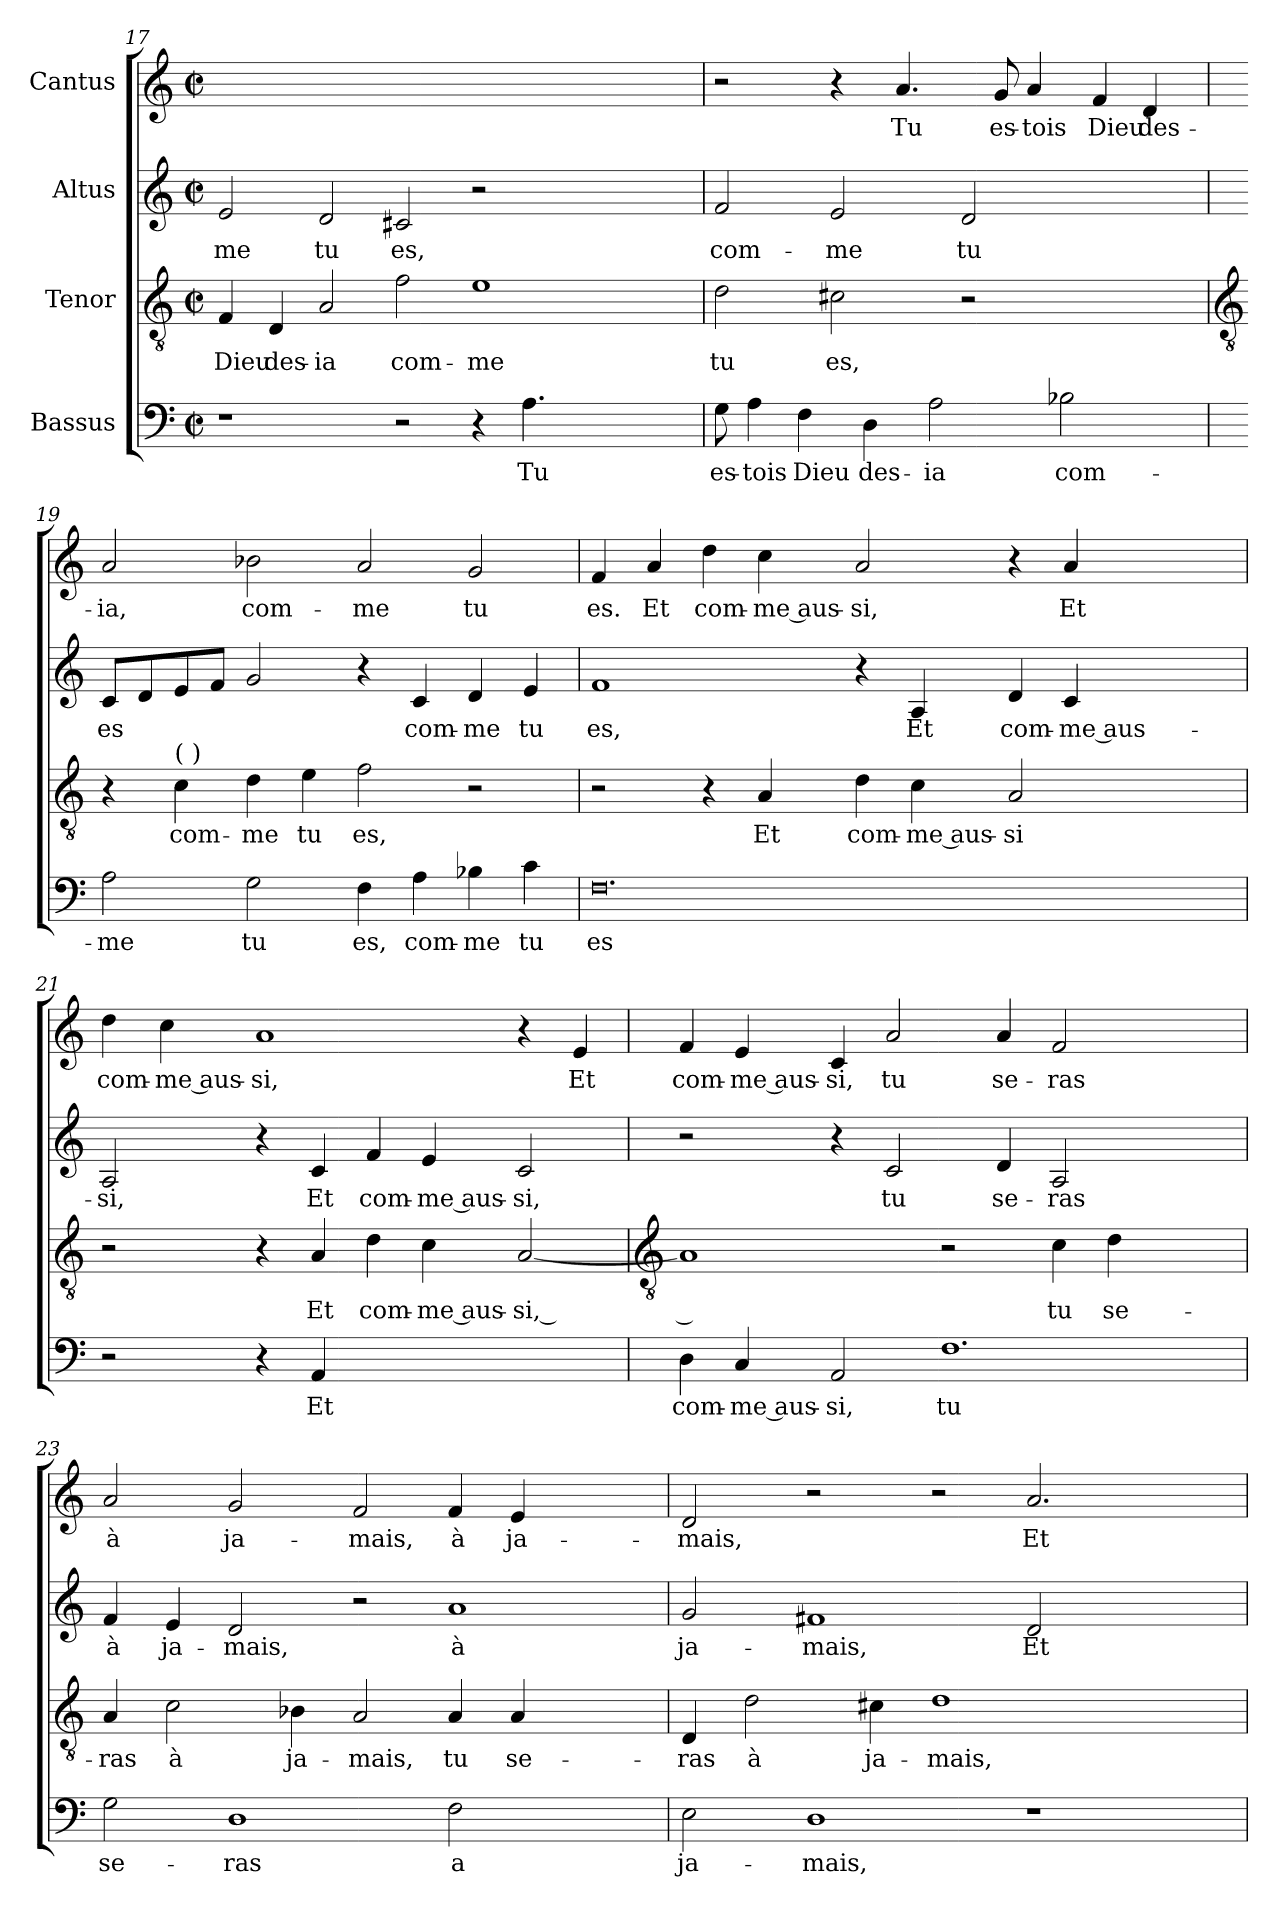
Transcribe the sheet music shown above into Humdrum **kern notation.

**kern	**text	**kern	**text	**kern	**text	**kern	**text
*part4	*part4	*part3	*part3	*part2	*part2	*part1	*part1
*staff4	*staff4	*staff3	*staff3	*staff2	*staff2	*staff1	*staff1
*I"Bassus	*	*I"Tenor	*	*I"Altus	*	*I"Cantus	*
*clefF4	*	*clefGv2	*	*clefG2	*	*clefG2	*
*k[]	*	*k[]	*	*k[]	*	*k[]	*
*C:	*	*C:	*	*C:	*	*C:	*
*M4/2	*	*M4/2	*	*M4/2	*	*M4/2	*
*met(c|)	*	*met(c|)	*	*met(c|)	*	*met(c|)	*
=17	=17	=17	=17	=17	=17	=17	=17
*^	*	*	*	*	*	*	*
!	!	!	!	!LO:LY:b	!	!LO:LY:b	!	!
1r	1ryy	.	4F	Dieu	2e	-me	1.ayy_	.
!	!	!	!	!LO:LY:b	!	!	!	!
.	.	.	4D	des-	.	.	.	.
!	!	!	!	!LO:LY:b	!	!LO:LY:b	!	!
.	.	.	2A	-ia	2d	tu	.	.
!	!	!	!	!LO:LY:b	!	!LO:LY:b	!	!
2r	2ryy	.	2f	com-	2c#X	es,	.	.
!	!	!	!	!LO:LY:b	!	!	!	!
4r	4ryy	.	1e	-me	2r	.	2ayy]	.
!	!	!LO:LY:b	!	!	!	!	!	!
4.A	8ryy	Tu	.	.	.	.	.	.
.	8ryy	.	.	.	.	.	.	.
.	4.ryy	.	.	.	2ryy	.	2ryy	.
4.ryy	.	.	.	.	.	.	.	.
.	8ryy	.	.	.	.	.	.	.
=18	=18	=18	=18	=18	=18	=18	=18	=18
!	!	!LO:LY:b	!	!LO:LY:b	!	!LO:LY:b	!	!
8G	8ryy	es-	2d	tu	2f	com-	2r	.
!	!	!LO:LY:b	!	!	!	!	!	!
4A	1...ryy	-tois	.	.	.	.	.	.
!	!	!LO:LY:b	!	!	!	!	!	!
4F	.	Dieu	.	.	.	.	.	.
!	!	!	!	!LO:LY:b	!	!LO:LY:b	!	!
.	.	.	2c#X	es,	2e	-me	4r	.
!	!	!LO:LY:b	!	!	!	!	!	!
4D	.	des-	.	.	.	.	.	.
!	!	!	!	!	!	!	!	!LO:LY:b
.	.	.	.	.	.	.	4.a	Tu
!	!	!LO:LY:b	!	!	!	!	!	!
2A	.	-ia	.	.	.	.	.	.
!	!	!	!	!	!	!LO:LY:b	!	!
.	.	.	2r	.	2d	tu	.	.
!	!	!	!	!	!	!	!	!LO:LY:b
.	.	.	.	.	.	.	8g	es-
!	!	!	!	!	!	!	!	!LO:LY:b
.	.	.	.	.	.	.	4a	-tois
!	!	!LO:LY:b	!	!	!	!	!	!
2B-X	.	com-	.	.	.	.	.	.
!	!	!	!	!	!	!	!	!LO:LY:b
.	.	.	2ryy	.	2ryy	.	4f	Dieu
!	!	!	!	!	!	!	!	!LO:LY:b
.	.	.	.	.	.	.	4d	des-
8ryy	.	.	.	.	.	.	.	.
*v	*v	*	*	*	*	*	*	*
!!LO:LB:g=z
=19	=19	=19	=19	=19	=19	=19	=19
*	*	*clefGv2	*	*	*	*	*
!	!LO:LY:b	!	!	!	!LO:LY:b	!	!LO:LY:b
2A	-me	4r	.	8cL	es	2a	-ia,
.	.	.	.	8d	.	.	.
!	!	!LO:TX:a:t=(  )	!	!	!	!	!
!	!	!	!LO:LY:b	!	!	!	!
.	.	4c	com-	8e	.	.	.
.	.	.	.	8fJ	.	.	.
!	!LO:LY:b	!	!LO:LY:b	!	!	!	!LO:LY:b
2G	tu	4d	-me	2g	.	2b-X	com-
!	!	!	!LO:LY:b	!	!	!	!
.	.	4e	tu	.	.	.	.
!	!LO:LY:b	!	!LO:LY:b	!	!	!	!LO:LY:b
4F	es,	2f	es,	4r	.	2a	-me
!	!LO:LY:b	!	!	!	!LO:LY:b	!	!
4A	com-	.	.	4c	com-	.	.
!	!LO:LY:b	!	!	!	!LO:LY:b	!	!LO:LY:b
4B-X	-me	2r	.	4d	-me	2g	tu
!	!LO:LY:b	!	!	!	!LO:LY:b	!	!
4c	tu	.	.	4e	tu	.	.
=20	=20	=20	=20	=20	=20	=20	=20
!	!LO:LY:b	!	!	!	!LO:LY:b	!	!LO:LY:b
0.F	es	2r	.	1f	es,	4f	es.
!	!	!	!	!	!	!	!LO:LY:b
.	.	.	.	.	.	4a	Et
!	!	!	!	!	!	!	!LO:LY:b
.	.	4r	.	.	.	4dd	com-
!	!	!	!LO:LY:b	!	!	!	!LO:LY:b
.	.	4A	Et	.	.	4cc	-me aus-
!	!	!	!LO:LY:b	!	!	!	!LO:LY:b
.	.	4d	com-	4r	.	2a	-si,
!	!	!	!LO:LY:b	!	!LO:LY:b	!	!
.	.	4c	-me aus-	4A	Et	.	.
!	!	!	!LO:LY:b	!	!LO:LY:b	!	!
.	.	2A	-si	4d	com-	4r	.
!	!	!	!	!	!LO:LY:b	!	!LO:LY:b
.	.	.	.	4c	-me aus-	4a	Et
.	.	1ryy	.	1ryy	.	1ryy	.
=21	=21	=21	=21	=21	=21	=21	=21
!	!	!	!	!	!LO:LY:b	!	!LO:LY:b
2r	.	2r	.	2A	-si,	4dd	com-
!	!	!	!	!	!	!	!LO:LY:b
.	.	.	.	.	.	4cc	-me aus-
!	!	!	!	!	!	!	!LO:LY:b
4r	.	4r	.	4r	.	1a	-si,
!	!LO:LY:b	!	!LO:LY:b	!	!LO:LY:b	!	!
4AA	Et	4A	Et	4c	Et	.	.
!	!	!	!LO:LY:b	!	!LO:LY:b	!	!
1ryy	.	4d	com-	4f	com-	.	.
!	!	!	!LO:LY:b	!	!LO:LY:b	!	!
.	.	4c	-me aus-	4e	-me aus-	.	.
!	!	!	!LO:LY:b	!	!LO:LY:b	!	!
.	.	[2A	-si,__	2c	-si,	4r	.
!	!	!	!	!	!	!	!LO:LY:b
.	.	.	.	.	.	4e	Et
!!LO:LB:g=z
=22	=22	=22	=22	=22	=22	=22	=22
*	*	*clefGv2	*	*	*	*	*
!	!LO:LY:b	!	!LO:LY:b	!	!	!	!LO:LY:b
4D	com-	1A]	__	2r	.	4f	com-
!	!LO:LY:b	!	!	!	!	!	!LO:LY:b
4C	-me aus-	.	.	.	.	4e	-me aus-
!	!LO:LY:b	!	!	!	!	!	!LO:LY:b
2AA	-si,	.	.	4r	.	4c	-si,
!	!	!	!	!	!LO:LY:b	!	!LO:LY:b
.	.	.	.	2c	tu	2a	tu
!	!LO:LY:b	!	!	!	!	!	!
1.F	tu	2r	.	.	.	.	.
!	!	!	!	!	!LO:LY:b	!	!LO:LY:b
.	.	.	.	4d	se-	4a	se-
!	!	!	!LO:LY:b	!	!LO:LY:b	!	!LO:LY:b
.	.	4c	tu	2A	-ras	2f	-ras
!	!	!	!LO:LY:b	!	!	!	!
.	.	4d	se-	.	.	.	.
.	.	2ryy	.	2ryy	.	2ryy	.
=23	=23	=23	=23	=23	=23	=23	=23
!	!LO:LY:b	!	!LO:LY:b	!	!LO:LY:b	!	!LO:LY:b
2G	se-	4A	-ras	4f	à	2a	à
!	!	!	!LO:LY:b	!	!LO:LY:b	!	!
.	.	2c	à	4e	ja-	.	.
!	!LO:LY:b	!	!	!	!LO:LY:b	!	!LO:LY:b
1D	-ras	.	.	2d	-mais,	2g	ja-
!	!	!	!LO:LY:b	!	!	!	!
.	.	4B-X	ja-	.	.	.	.
!	!	!	!LO:LY:b	!	!	!	!LO:LY:b
.	.	2A	-mais,	2r	.	2f	-mais,
!	!LO:LY:b	!	!LO:LY:b	!	!LO:LY:b	!	!LO:LY:b
2F	a	4A	tu	1a	à	4f	à
!	!	!	!LO:LY:b	!	!	!	!LO:LY:b
.	.	4A	se-	.	.	4e	ja-
2ryy	.	2ryy	.	.	.	2ryy	.
=24	=24	=24	=24	=24	=24	=24	=24
!	!LO:LY:b	!	!LO:LY:b	!	!LO:LY:b	!	!LO:LY:b
2E	ja-	4D	-ras	2g	ja-	2d	-mais,
!	!	!	!LO:LY:b	!	!	!	!
.	.	2d	à	.	.	.	.
!	!LO:LY:b	!	!	!	!LO:LY:b	!	!
1D	-mais,	.	.	1f#X	-mais,	2r	.
!	!	!	!LO:LY:b	!	!	!	!
.	.	4c#X	ja-	.	.	.	.
!	!	!	!LO:LY:b	!	!	!	!
.	.	1d	-mais,	.	.	2r	.
!	!	!	!	!	!LO:LY:b	!	!LO:LY:b
1r	.	.	.	2d	Et	2.a	Et
.	.	2ryy	.	2ryy	.	.	.
.	.	.	.	.	.	4ryy	.
=	=	=	=	=	=	=	=
*-	*-	*-	*-	*-	*-	*-	*-
